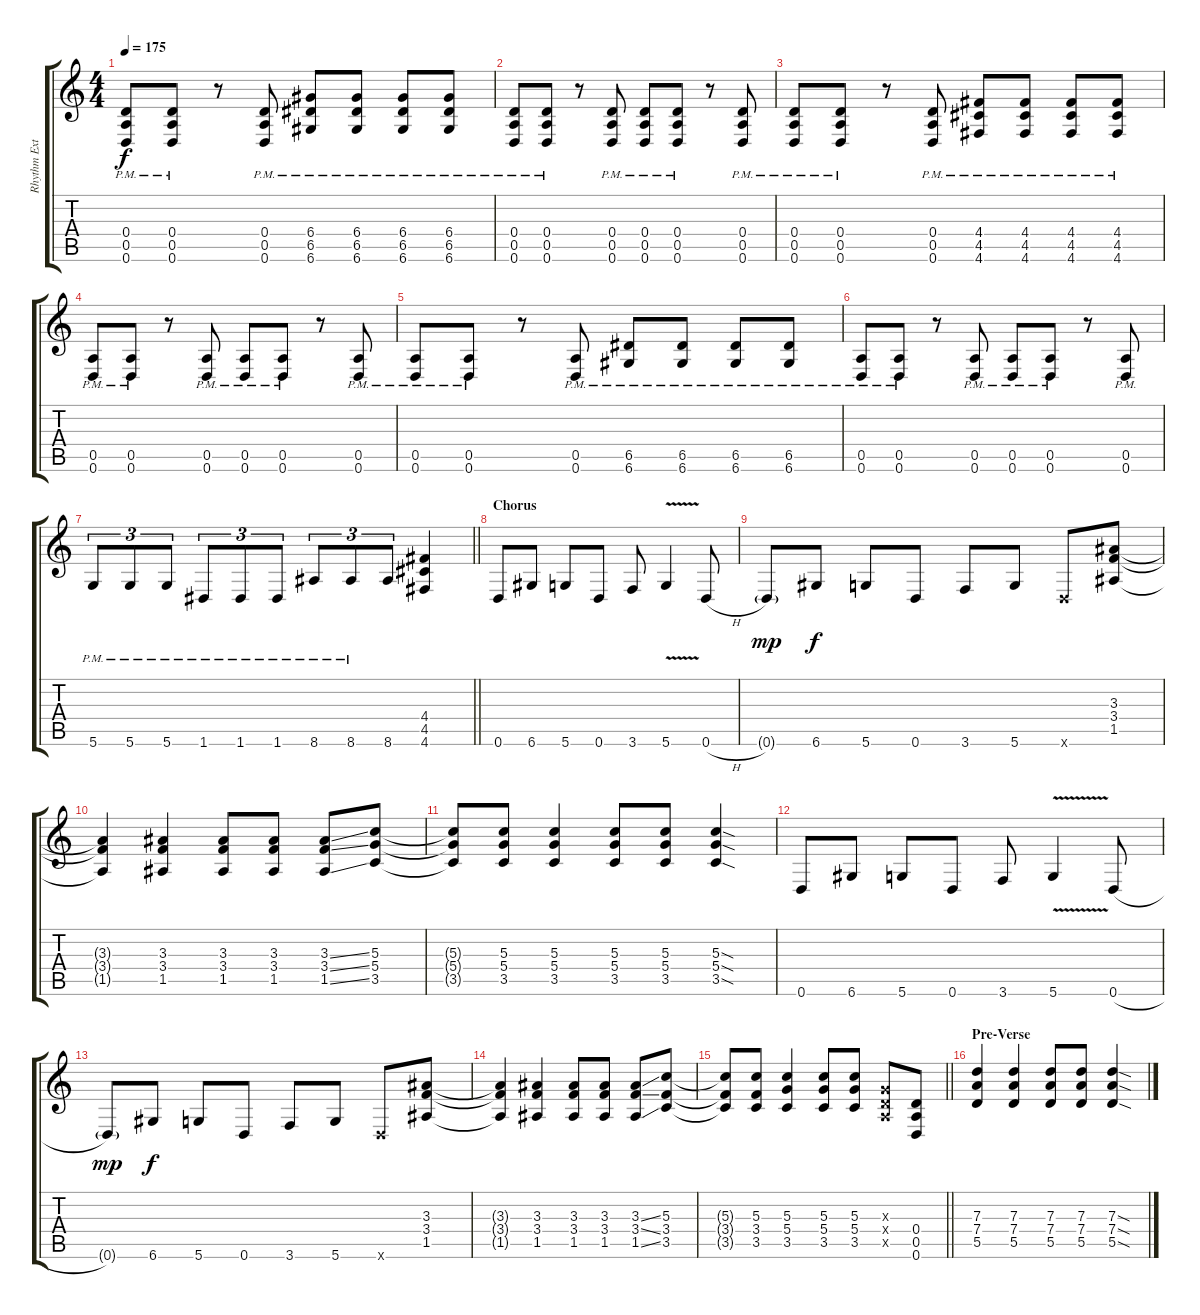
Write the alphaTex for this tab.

\track ("Rhythm Extra" "Rhythm Ext") {instrument distortionguitar}
\staff {score tabs}
\tuning (E4 B3 G3 D3 A2 D2) {hide}
\ts (4 4)
\tempo 175
\clef g2
\ks c
(0.4 0.5 0.6{pm}).8{dy f} (0.4 0.5 0.6{pm}).8 r.8 (0.4 0.5 0.6{pm}).8 (6.4 6.5 6.6{pm}).8 (6.4 6.5 6.6{pm}).8 (6.4 6.5 6.6{pm}).8 (6.4 6.5 6.6{pm}).8 |
(0.4 0.5 0.6{pm}).8 (0.4 0.5 0.6{pm}).8 r.8 (0.4 0.5 0.6{pm}).8 (0.4 0.5 0.6{pm}).8 (0.4 0.5 0.6{pm}).8 r.8 (0.4 0.5 0.6{pm}).8 |
(0.4 0.5 0.6{pm}).8 (0.4 0.5 0.6{pm}).8 r.8 (0.4 0.5 0.6{pm}).8 (4.4 4.5 4.6{pm}).8 (4.4 4.5 4.6{pm}).8 (4.4 4.5 4.6{pm}).8 (4.4 4.5 4.6{pm}).8 |
(0.5{pm} 0.6).8 (0.5{pm} 0.6).8 r.8 (0.5{pm} 0.6).8 (0.5{pm} 0.6).8 (0.5{pm} 0.6).8 r.8 (0.5{pm} 0.6).8 |
(0.5{pm} 0.6).8 (0.5{pm} 0.6).8 r.8 (0.5{pm} 0.6).8 (6.5{pm} 6.6).8 (6.5{pm} 6.6).8 (6.5{pm} 6.6).8 (6.5{pm} 6.6).8 |
(0.5{pm} 0.6).8 (0.5{pm} 0.6).8 r.8 (0.5{pm} 0.6).8 (0.5{pm} 0.6).8 (0.5{pm} 0.6).8 r.8 (0.5{pm} 0.6).8 |
\barLineRight lightlight
5.6{pm}.8{tu (3 2)} 5.6{pm}.8{tu (3 2)} 5.6{pm}.8{tu (3 2)} 1.6{pm}.8{tu (3 2)} 1.6{pm}.8{tu (3 2)} 1.6{pm}.8{tu (3 2)} 8.6{pm}.8{tu (3 2)} 8.6{pm}.8{tu (3 2)} 8.6.8{tu (3 2)} (4.4 4.5 4.6).4 |
\section ("" "Chorus")
0.6.8 6.6.8 5.6.8 0.6.8 3.6.8 5.6{v}.4 0.6{h}.8 |
0.6{g}.8{dy mp} 6.6.8{dy f} 5.6.8 0.6.8 3.6.8 5.6.8 0.6{x}.8 (3.3 3.4 1.5).8 |
(3.3{t} 3.4{t} 1.5{t}).4 (3.3 3.4 1.5).4 (3.3 3.4 1.5).8 (3.3 3.4 1.5).8 (3.3{ss} 3.4{ss} 1.5{ss}).8 (5.3 5.4 3.5).8 |
(5.3{t} 5.4{t} 3.5{t}).8 (5.3 5.4 3.5).8 (5.3 5.4 3.5).4 (5.3 5.4 3.5).8 (5.3 5.4 3.5).8 (5.3{sod} 5.4{sod} 3.5{sod}).4 |
0.6.8 6.6.8 5.6.8 0.6.8 3.6.8 5.6{v}.4 0.6{h}.8 |
0.6{g}.8{dy mp} 6.6.8{dy f} 5.6.8 0.6.8 3.6.8 5.6.8 0.6{x}.8 (3.3 3.4 1.5).8 |
(3.3{t} 3.4{t} 1.5{t}).4 (3.3 3.4 1.5).4 (3.3 3.4 1.5).8 (3.3 3.4 1.5).8 (3.3{ss} 3.4{ss} 1.5{ss}).8 (5.3 3.4 3.5).8 |
\barLineRight lightlight
(5.3{t} 3.4{t} 3.5{t}).8 (5.3 3.4 3.5).8 (5.3 5.4 3.5).4 (5.3 5.4 3.5).8 (5.3 5.4 3.5).8 (0.3{x} 0.4{x} 0.5{x}).8 (0.4 0.5 0.6).8 |
\section ("" "Pre-Verse")
(7.3 7.4 5.5).4 (7.3 7.4 5.5).4 (7.3 7.4 5.5).8 (7.3 7.4 5.5).8 (7.3{sod} 7.4{sod} 5.5{sod}).4
